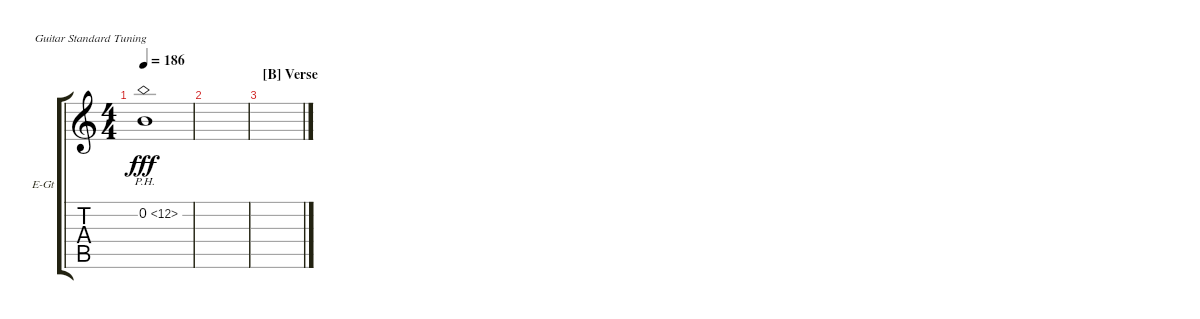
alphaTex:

\defaultSystemsLayout 4
\bracketExtendMode groupsimilarinstruments
\firstSystemTrackNameOrientation horizontal
\otherSystemsTrackNameOrientation horizontal
\track ("Electric Guitar (Fills)" "E-Gt") {instrument electricguitarclean}
\staff {score tabs}
\tuning (E4 B3 G3 D3 A2 E2)
\ts (4 4)
\tempo 186
\clef g2
\scale
0.333333
\ks c
0.2{ph 12}.1{dy fff} |
\scale
0.333333 |
\section ("B" "Verse")
\scale
0.333333 |
\scale
0.333333 |
\scale
0.333333 |
\scale
0.333333 |
\scale
0.333333 |
\scale
0.333333 |
\scale
0.333333 |
\scale
0.333333 |
\scale
0.333333 |
\scale
0.333333 |
\scale
0.333333 |
\scale
0.333333 |
\scale
0.333333 |
\scale
0.333333
